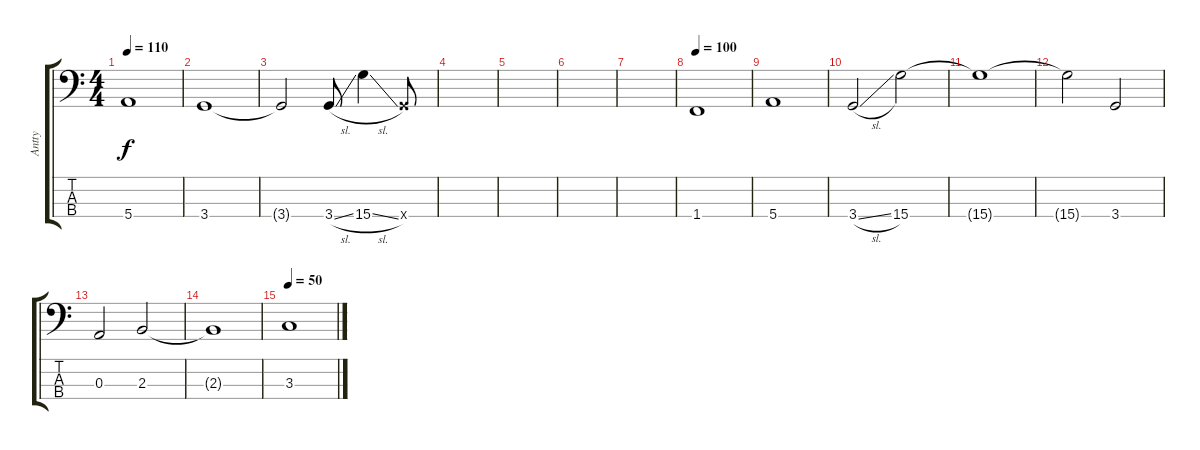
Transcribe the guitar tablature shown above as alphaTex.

\track ("Antty" "Antty") {instrument acousticbass}
\staff {score tabs}
\tuning (G2 D2 A1 E1) {hide}
\ts (4 4)
\tempo 110
\clef f4
\ks c
5.4.1{dy f} |
3.4.1 |
3.4{t}.2 3.4{sl}.8 15.4{sl}.4 3.4{x}.8 |
|
|
|
|
\tempo 100
1.4.1 |
5.4.1 |
3.4{sl}.2 15.4.2 |
15.4{t}.1 |
15.4{t}.2 3.4.2 |
0.3.2 2.3.2 |
2.3{t}.1 |
\tempo 50
3.3.1
